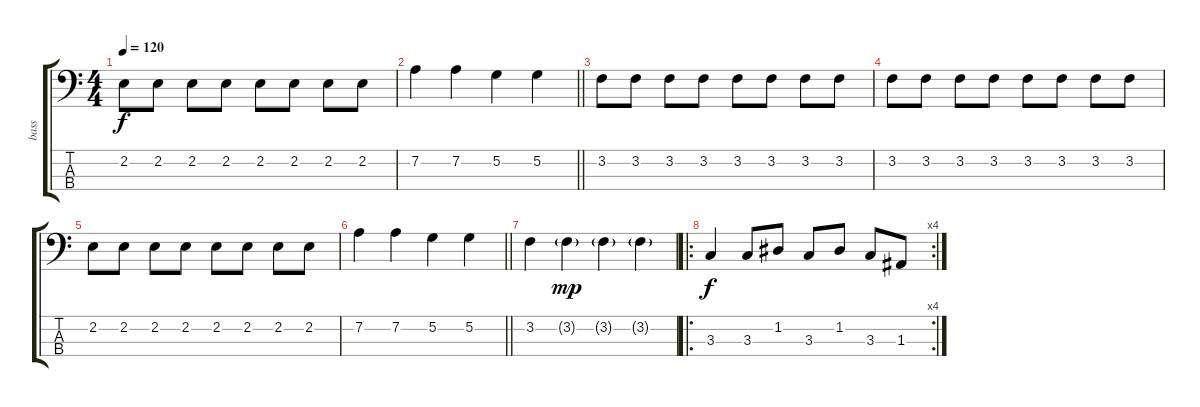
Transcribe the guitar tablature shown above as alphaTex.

\track ("bass" "bass") {instrument electricbassfinger}
\staff {score tabs}
\tuning (G2 D2 A1 E1) {hide}
\ts (4 4)
\tempo 120
\clef f4
\ks c
2.2.8{dy f} 2.2.8 2.2.8 2.2.8 2.2.8 2.2.8 2.2.8 2.2.8 |
\barLineRight lightlight
7.2.4 7.2.4 5.2.4 5.2.4 |
3.2.8 3.2.8 3.2.8 3.2.8 3.2.8 3.2.8 3.2.8 3.2.8 |
3.2.8 3.2.8 3.2.8 3.2.8 3.2.8 3.2.8 3.2.8 3.2.8 |
2.2.8 2.2.8 2.2.8 2.2.8 2.2.8 2.2.8 2.2.8 2.2.8 |
\barLineRight lightlight
7.2.4 7.2.4 5.2.4 5.2.4 |
3.2.4 3.2{g}.4{dy mp} 3.2{g}.4 3.2{g}.4 |
\ro
\rc 4
3.3.4{dy f} 3.3.8 1.2.8 3.3.8 1.2.8 3.3.8 1.3.8
